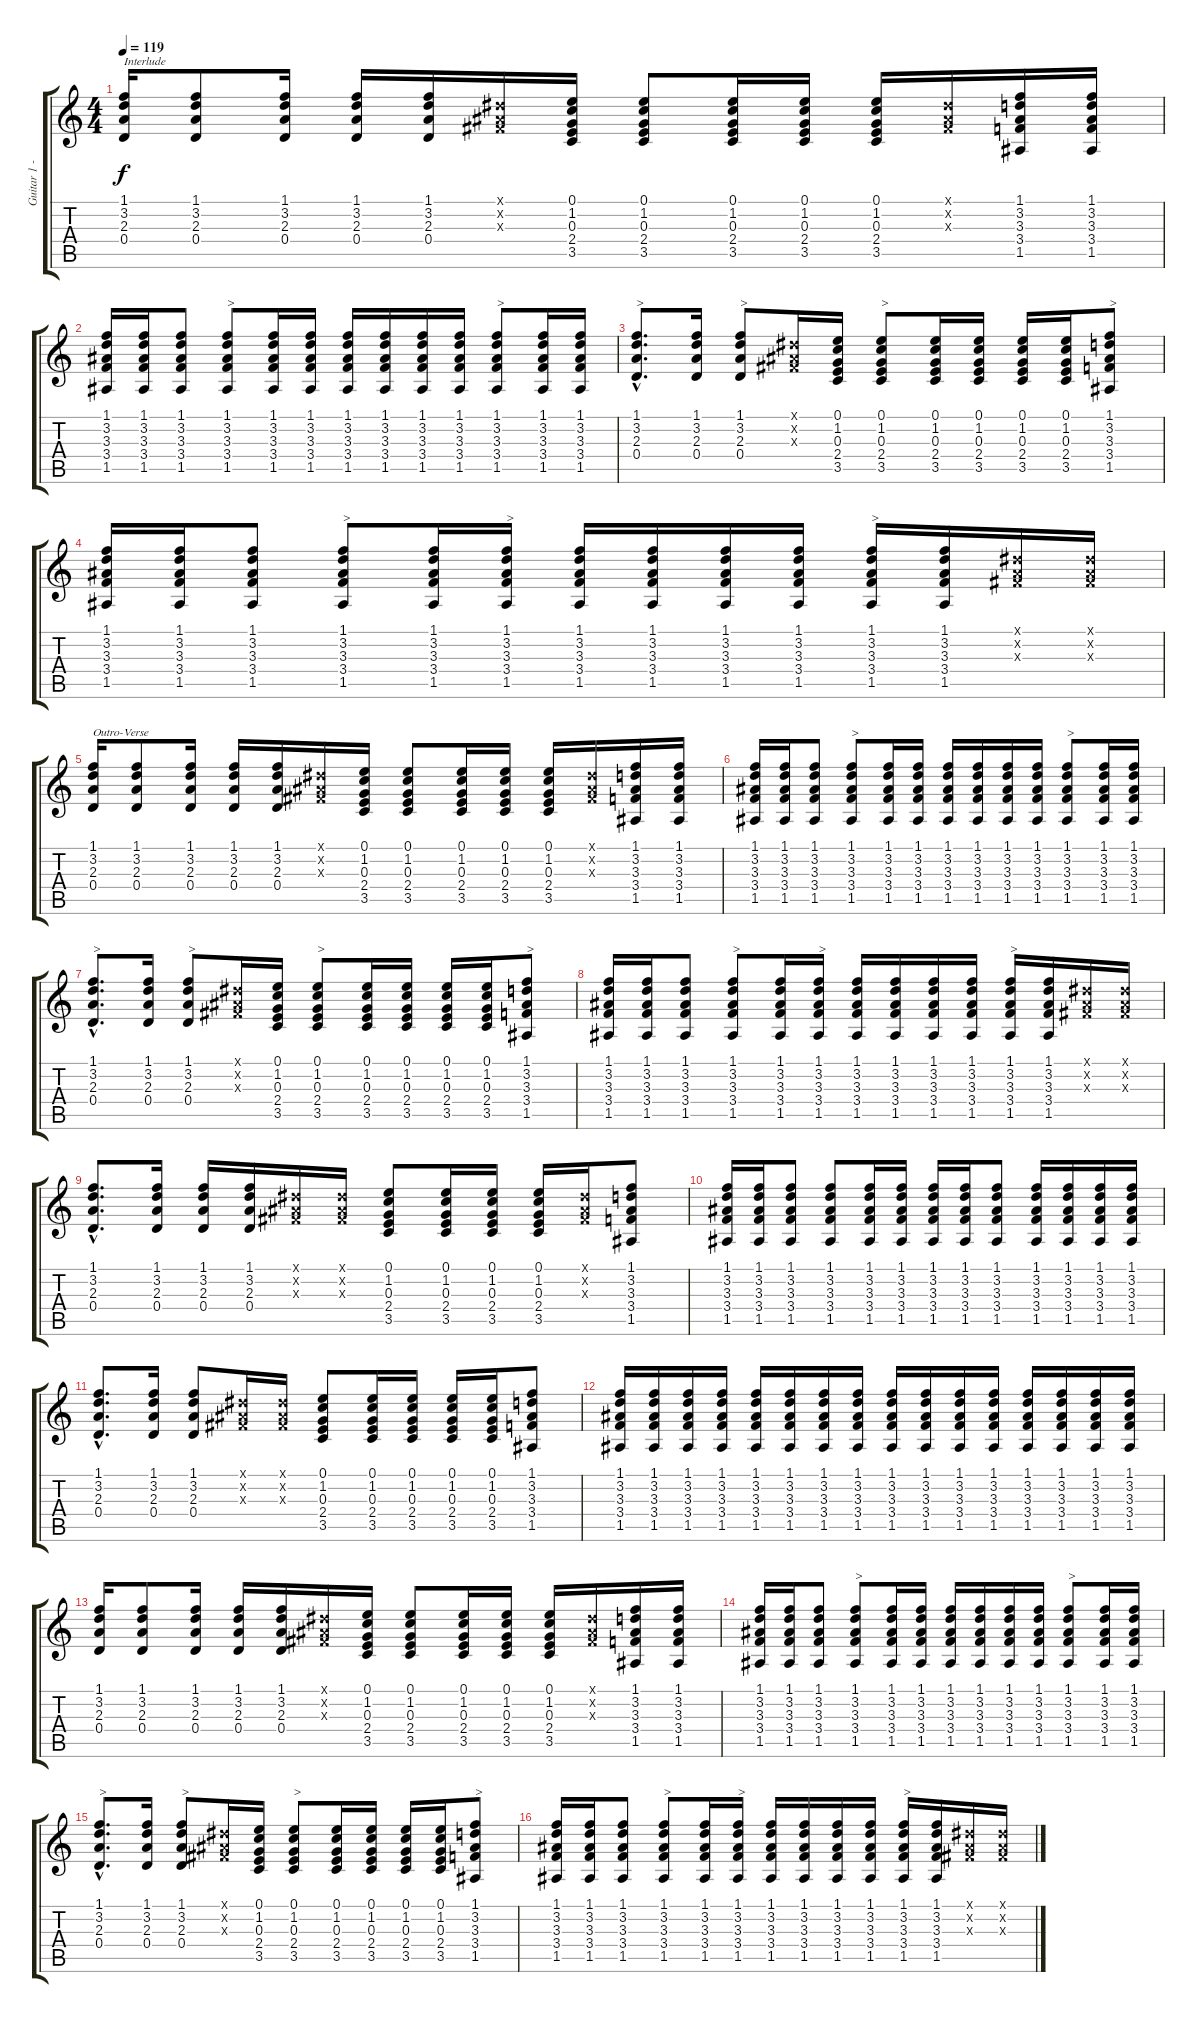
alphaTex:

\track ("Guitar 1 - Acoustic " "Guitar 1 -") {instrument acousticguitarsteel}
\staff {score tabs}
\tuning (E4 B3 G3 D3 A2 E2) {hide}
\ts (4 4)
\tempo 119
\clef g2
\ks c
(1.1 3.2 2.3 0.4).16{txt "Interlude" dy f} (1.1 3.2 2.3 0.4).8 (1.1 3.2 2.3 0.4).16 (1.1 3.2 2.3 0.4).16 (1.1 3.2 2.3 0.4).16 (-1.1{x} -1.2{x} -1.3{x}).16 (0.1 1.2 0.3 2.4 3.5).16 (0.1 1.2 0.3 2.4 3.5).8 (0.1 1.2 0.3 2.4 3.5).16 (0.1 1.2 0.3 2.4 3.5).16 (0.1 1.2 0.3 2.4 3.5).16 (-1.1{x} -1.2{x} -1.3{x}).16 (1.1 3.2 3.3 3.4 1.5).16 (1.1 3.2 3.3 3.4 1.5).16 |
(1.1 3.2 3.3 3.4 1.5).16 (1.1 3.2 3.3 3.4 1.5).16 (1.1 3.2 3.3 3.4 1.5).8 (1.1 3.2 3.3 3.4 1.5).8{txt ">"} (1.1 3.2 3.3 3.4 1.5).16 (1.1 3.2 3.3 3.4 1.5).16 (1.1 3.2 3.3 3.4 1.5).16 (1.1 3.2 3.3 3.4 1.5).16 (1.1 3.2 3.3 3.4 1.5).16 (1.1 3.2 3.3 3.4 1.5).16 (1.1 3.2 3.3 3.4 1.5).8{txt ">"} (1.1 3.2 3.3 3.4 1.5).16 (1.1 3.2 3.3 3.4 1.5).16 |
(1.1{hac} 3.2{hac} 2.3{hac} 0.4{hac}).8{d txt ">"} (1.1 3.2 2.3 0.4).16 (1.1 3.2 2.3 0.4).8{txt ">"} (-1.1{x} -1.2{x} -1.3{x}).16 (0.1 1.2 0.3 2.4 3.5).16 (0.1 1.2 0.3 2.4 3.5).8{txt ">"} (0.1 1.2 0.3 2.4 3.5).16 (0.1 1.2 0.3 2.4 3.5).16 (0.1 1.2 0.3 2.4 3.5).16 (0.1 1.2 0.3 2.4 3.5).16 (1.1 3.2 3.3 3.4 1.5).8{txt ">"} |
(1.1 3.2 3.3 3.4 1.5).16 (1.1 3.2 3.3 3.4 1.5).16 (1.1 3.2 3.3 3.4 1.5).8 (1.1 3.2 3.3 3.4 1.5).8{txt ">"} (1.1 3.2 3.3 3.4 1.5).16 (1.1 3.2 3.3 3.4 1.5).16{txt ">"} (1.1 3.2 3.3 3.4 1.5).16 (1.1 3.2 3.3 3.4 1.5).16 (1.1 3.2 3.3 3.4 1.5).16 (1.1 3.2 3.3 3.4 1.5).16 (1.1 3.2 3.3 3.4 1.5).16{txt ">"} (1.1 3.2 3.3 3.4 1.5).16 (-1.1{x} -1.2{x} -1.3{x}).16 (-1.1{x} -1.2{x} -1.3{x}).16 |
(1.1 3.2 2.3 0.4).16{txt "Outro-Verse"} (1.1 3.2 2.3 0.4).8 (1.1 3.2 2.3 0.4).16 (1.1 3.2 2.3 0.4).16 (1.1 3.2 2.3 0.4).16 (-1.1{x} -1.2{x} -1.3{x}).16 (0.1 1.2 0.3 2.4 3.5).16 (0.1 1.2 0.3 2.4 3.5).8 (0.1 1.2 0.3 2.4 3.5).16 (0.1 1.2 0.3 2.4 3.5).16 (0.1 1.2 0.3 2.4 3.5).16 (-1.1{x} -1.2{x} -1.3{x}).16 (1.1 3.2 3.3 3.4 1.5).16 (1.1 3.2 3.3 3.4 1.5).16 |
(1.1 3.2 3.3 3.4 1.5).16 (1.1 3.2 3.3 3.4 1.5).16 (1.1 3.2 3.3 3.4 1.5).8 (1.1 3.2 3.3 3.4 1.5).8{txt ">"} (1.1 3.2 3.3 3.4 1.5).16 (1.1 3.2 3.3 3.4 1.5).16 (1.1 3.2 3.3 3.4 1.5).16 (1.1 3.2 3.3 3.4 1.5).16 (1.1 3.2 3.3 3.4 1.5).16 (1.1 3.2 3.3 3.4 1.5).16 (1.1 3.2 3.3 3.4 1.5).8{txt ">"} (1.1 3.2 3.3 3.4 1.5).16 (1.1 3.2 3.3 3.4 1.5).16 |
(1.1{hac} 3.2{hac} 2.3{hac} 0.4{hac}).8{d txt ">"} (1.1 3.2 2.3 0.4).16 (1.1 3.2 2.3 0.4).8{txt ">"} (-1.1{x} -1.2{x} -1.3{x}).16 (0.1 1.2 0.3 2.4 3.5).16 (0.1 1.2 0.3 2.4 3.5).8{txt ">"} (0.1 1.2 0.3 2.4 3.5).16 (0.1 1.2 0.3 2.4 3.5).16 (0.1 1.2 0.3 2.4 3.5).16 (0.1 1.2 0.3 2.4 3.5).16 (1.1 3.2 3.3 3.4 1.5).8{txt ">"} |
(1.1 3.2 3.3 3.4 1.5).16 (1.1 3.2 3.3 3.4 1.5).16 (1.1 3.2 3.3 3.4 1.5).8 (1.1 3.2 3.3 3.4 1.5).8{txt ">"} (1.1 3.2 3.3 3.4 1.5).16 (1.1 3.2 3.3 3.4 1.5).16{txt ">"} (1.1 3.2 3.3 3.4 1.5).16 (1.1 3.2 3.3 3.4 1.5).16 (1.1 3.2 3.3 3.4 1.5).16 (1.1 3.2 3.3 3.4 1.5).16 (1.1 3.2 3.3 3.4 1.5).16{txt ">"} (1.1 3.2 3.3 3.4 1.5).16 (-1.1{x} -1.2{x} -1.3{x}).16 (-1.1{x} -1.2{x} -1.3{x}).16 |
(1.1{hac} 3.2{hac} 2.3{hac} 0.4{hac}).8{d} (1.1 3.2 2.3 0.4).16 (1.1 3.2 2.3 0.4).16 (1.1 3.2 2.3 0.4).16 (-1.1{x} -1.2{x} -1.3{x}).16 (-1.1{x} -1.2{x} -1.3{x}).16 (0.1 1.2 0.3 2.4 3.5).8 (0.1 1.2 0.3 2.4 3.5).16 (0.1 1.2 0.3 2.4 3.5).16 (0.1 1.2 0.3 2.4 3.5).16 (-1.1{x} -1.2{x} -1.3{x}).16 (1.1 3.2 3.3 3.4 1.5).8 |
(1.1 3.2 3.3 3.4 1.5).16 (1.1 3.2 3.3 3.4 1.5).16 (1.1 3.2 3.3 3.4 1.5).8 (1.1 3.2 3.3 3.4 1.5).8 (1.1 3.2 3.3 3.4 1.5).16 (1.1 3.2 3.3 3.4 1.5).16 (1.1 3.2 3.3 3.4 1.5).16 (1.1 3.2 3.3 3.4 1.5).16 (1.1 3.2 3.3 3.4 1.5).8 (1.1 3.2 3.3 3.4 1.5).16 (1.1 3.2 3.3 3.4 1.5).16 (1.1 3.2 3.3 3.4 1.5).16 (1.1 3.2 3.3 3.4 1.5).16 |
(1.1{hac} 3.2{hac} 2.3{hac} 0.4{hac}).8{d} (1.1 3.2 2.3 0.4).16 (1.1 3.2 2.3 0.4).8 (-1.1{x} -1.2{x} -1.3{x}).16 (-1.1{x} -1.2{x} -1.3{x}).16 (0.1 1.2 0.3 2.4 3.5).8 (0.1 1.2 0.3 2.4 3.5).16 (0.1 1.2 0.3 2.4 3.5).16 (0.1 1.2 0.3 2.4 3.5).16 (0.1 1.2 0.3 2.4 3.5).16 (1.1 3.2 3.3 3.4 1.5).8 |
(1.1 3.2 3.3 3.4 1.5).16 (1.1 3.2 3.3 3.4 1.5).16 (1.1 3.2 3.3 3.4 1.5).16 (1.1 3.2 3.3 3.4 1.5).16 (1.1 3.2 3.3 3.4 1.5).16 (1.1 3.2 3.3 3.4 1.5).16 (1.1 3.2 3.3 3.4 1.5).16 (1.1 3.2 3.3 3.4 1.5).16 (1.1 3.2 3.3 3.4 1.5).16 (1.1 3.2 3.3 3.4 1.5).16 (1.1 3.2 3.3 3.4 1.5).16 (1.1 3.2 3.3 3.4 1.5).16 (1.1 3.2 3.3 3.4 1.5).16 (1.1 3.2 3.3 3.4 1.5).16 (1.1 3.2 3.3 3.4 1.5).16 (1.1 3.2 3.3 3.4 1.5).16 |
(1.1 3.2 2.3 0.4).16 (1.1 3.2 2.3 0.4).8 (1.1 3.2 2.3 0.4).16 (1.1 3.2 2.3 0.4).16 (1.1 3.2 2.3 0.4).16 (-1.1{x} -1.2{x} -1.3{x}).16 (0.1 1.2 0.3 2.4 3.5).16 (0.1 1.2 0.3 2.4 3.5).8 (0.1 1.2 0.3 2.4 3.5).16 (0.1 1.2 0.3 2.4 3.5).16 (0.1 1.2 0.3 2.4 3.5).16 (-1.1{x} -1.2{x} -1.3{x}).16 (1.1 3.2 3.3 3.4 1.5).16 (1.1 3.2 3.3 3.4 1.5).16 |
(1.1 3.2 3.3 3.4 1.5).16 (1.1 3.2 3.3 3.4 1.5).16 (1.1 3.2 3.3 3.4 1.5).8 (1.1 3.2 3.3 3.4 1.5).8{txt ">"} (1.1 3.2 3.3 3.4 1.5).16 (1.1 3.2 3.3 3.4 1.5).16 (1.1 3.2 3.3 3.4 1.5).16 (1.1 3.2 3.3 3.4 1.5).16 (1.1 3.2 3.3 3.4 1.5).16 (1.1 3.2 3.3 3.4 1.5).16 (1.1 3.2 3.3 3.4 1.5).8{txt ">"} (1.1 3.2 3.3 3.4 1.5).16 (1.1 3.2 3.3 3.4 1.5).16 |
(1.1{hac} 3.2{hac} 2.3{hac} 0.4{hac}).8{d txt ">"} (1.1 3.2 2.3 0.4).16 (1.1 3.2 2.3 0.4).8{txt ">"} (-1.1{x} -1.2{x} -1.3{x}).16 (0.1 1.2 0.3 2.4 3.5).16 (0.1 1.2 0.3 2.4 3.5).8{txt ">"} (0.1 1.2 0.3 2.4 3.5).16 (0.1 1.2 0.3 2.4 3.5).16 (0.1 1.2 0.3 2.4 3.5).16 (0.1 1.2 0.3 2.4 3.5).16 (1.1 3.2 3.3 3.4 1.5).8{txt ">"} |
(1.1 3.2 3.3 3.4 1.5).16 (1.1 3.2 3.3 3.4 1.5).16 (1.1 3.2 3.3 3.4 1.5).8 (1.1 3.2 3.3 3.4 1.5).8{txt ">"} (1.1 3.2 3.3 3.4 1.5).16 (1.1 3.2 3.3 3.4 1.5).16{txt ">"} (1.1 3.2 3.3 3.4 1.5).16 (1.1 3.2 3.3 3.4 1.5).16 (1.1 3.2 3.3 3.4 1.5).16 (1.1 3.2 3.3 3.4 1.5).16 (1.1 3.2 3.3 3.4 1.5).16{txt ">"} (1.1 3.2 3.3 3.4 1.5).16 (-1.1{x} -1.2{x} -1.3{x}).16 (-1.1{x} -1.2{x} -1.3{x}).16
